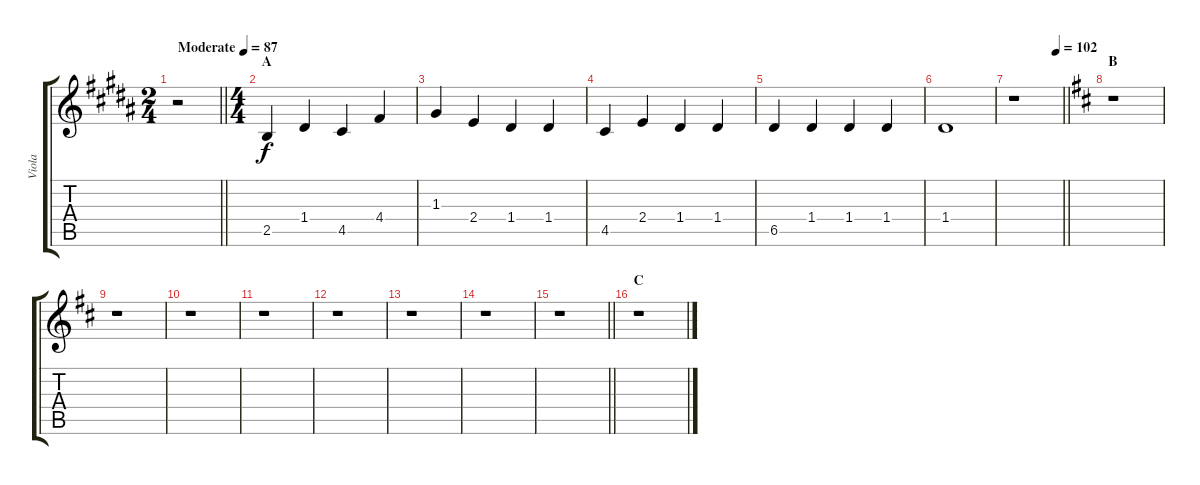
\track ("Viola" "Viola") {instrument viola}
\staff {score tabs}
\tuning (E5 B4 G4 D4 A3 E3) {hide}
\ts (2 4)
\tempo (87 "Moderate")
\clef g2
\barLineRight lightlight
\ks b
r.2{dy f instrument viola} |
\ts (4 4)
\section ("" "A")
2.5.4 1.4.4 4.5.4 4.4.4 |
1.3.4 2.4.4 1.4.4 1.4.4 |
4.5.4 2.4.4 1.4.4 1.4.4 |
6.5.4 1.4.4 1.4.4 1.4.4 |
1.4.1 |
\tempo (102 0.875)
\barLineRight lightlight
r.1 |
\section ("" "B")
\ks d
r.1 |
r.1 |
r.1 |
r.1 |
r.1 |
r.1 |
r.1 |
\barLineRight lightlight
r.1 |
\section ("" "C")
r.1
